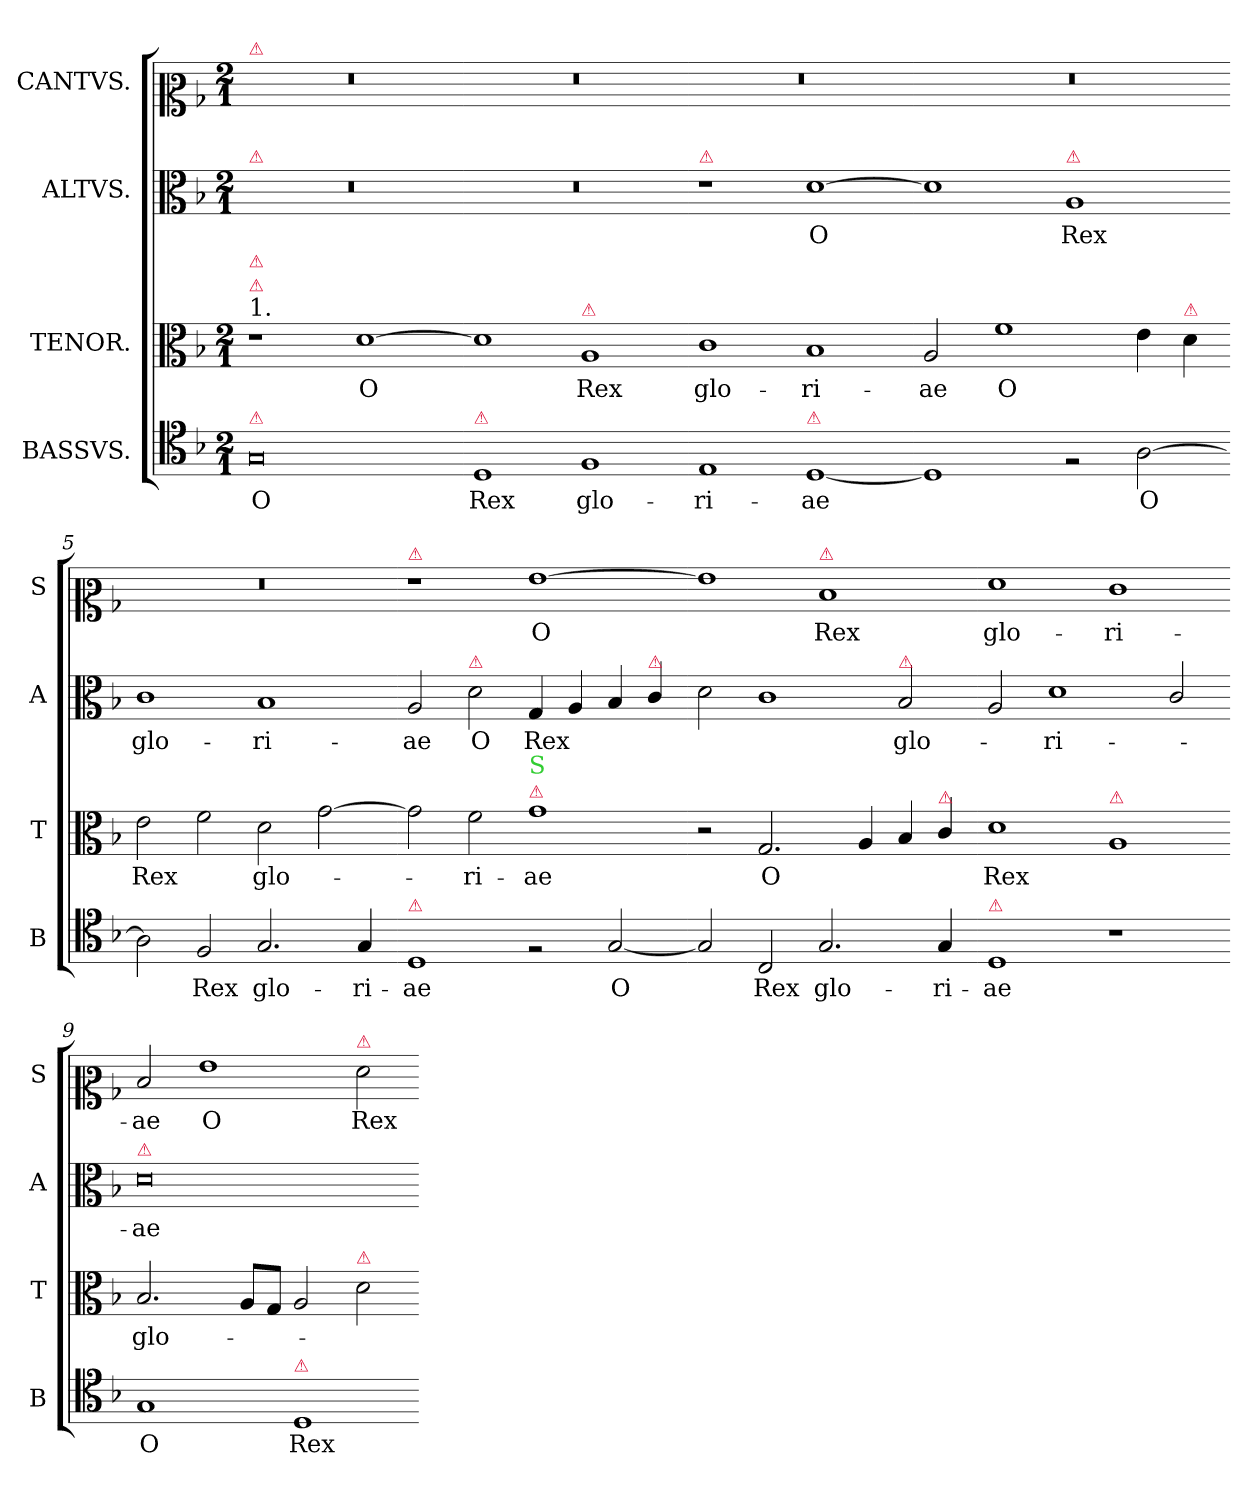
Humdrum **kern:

**kern	**text	**kern	**text	**kern	**text	**kern	**text
*part4	*part4	*part3	*part3	*part2	*part2	*part1	*part1
*staff4	*staff4	*staff3	*staff3	*staff2	*staff2	*staff1	*staff1
*I"BASSVS.	*	*I"TENOR.	*	*I"ALTVS.	*	*I"CANTVS.	*
*I'B	*	*I'T	*	*I'A	*	*I'S	*
*clefC4	*	*clefC3	*	*clefC3	*	*clefC2	*
*k[b-]	*	*k[b-]	*	*k[b-]	*	*k[b-]	*
*F:	*	*F:	*	*F:	*	*F:	*
*M2/1	*	*M2/1	*	*M2/1	*	*M2/1	*
=1	=1	=1	=1	=1	=1	=1	=1
!	!	!	!	!	!	!LO:TX:a:color=crimson:t=⚠	!
!	!	!	!	!LO:TX:a:color=crimson:t=⚠	!	!	!
!	!	!LO:TX:a:t=1.	!	!	!	!	!
!	!	!LO:TX:a:color=crimson:t=⚠	!	!	!	!	!
!	!	!LO:TX:a:color=crimson:t=⚠	!	!	!	!	!
!LO:TX:a:color=crimson:t=⚠	!	!	!	!	!	!	!
0G	O	1r	.	0r	.	0r	.
.	.	[1d	O	.	.	.	.
=2-	=2-	=2-	=2-	=2-	=2-	=2-	=2-
!LO:TX:a:color=crimson:t=⚠	!	!	!	!	!	!	!
1D	Rex	1d]	.	0r	.	0r	.
!	!	!LO:TX:a:color=crimson:t=⚠	!	!	!	!	!
1F	glo-	1A	Rex	.	.	.	.
=3-	=3-	=3-	=3-	=3-	=3-	=3-	=3-
!	!	!	!	!LO:TX:a:color=crimson:t=⚠	!	!	!
1E	-ri-	1c	glo-	1r	.	0r	.
!LO:TX:a:color=crimson:t=⚠	!	!	!	!	!	!	!
[1D	-ae	1B-	-ri-	[1d	O	.	.
=4-	=4-	=4-	=4-	=4-	=4-	=4-	=4-
1D]	.	2A/	-ae	1d]	.	0r	.
!	!	!	!LO:LY:i	!	!	!	!
.	.	1f	O	.	.	.	.
!	!	!	!	!LO:TX:a:color=crimson:t=⚠	!	!	!
2rF	.	.	.	1A	Rex	.	.
!	!LO:LY:i	!	!	!	!	!	!
[2A\	O	4e\	.	.	.	.	.
!	!	!LO:TX:a:color=crimson:t=⚠	!	!	!	!	!
.	.	4d\	.	.	.	.	.
=5-	=5-	=5-	=5-	=5-	=5-	=5-	=5-
!	!	!	!LO:LY:i	!	!	!	!
2A\]	.	2e\	Rex	1c	glo-	0r	.
!	!LO:LY:i	!	!	!	!	!	!
2F/	Rex	2f\	.	.	.	.	.
!	!LO:LY:i	!	!LO:LY:i	!	!	!	!
2.G/	glo-	2d\	glo-	1B-	-ri-	.	.
.	.	[2g\	.	.	.	.	.
!	!LO:LY:i	!	!	!	!	!	!
4G/	-ri-	.	.	.	.	.	.
=6-	=6-	=6-	=6-	=6-	=6-	=6-	=6-
!	!	!	!	!	!	!LO:TX:a:color=crimson:t=⚠	!
!LO:TX:a:color=crimson:t=⚠	!	!	!	!	!	!	!
!	!LO:LY:i	!	!	!	!	!	!
1D	-ae	2g\]	.	2A/	-ae	1r	.
!	!	!	!	!LO:TX:a:color=crimson:t=⚠	!	!	!
!	!	!	!LO:LY:i	!	!	!	!
.	.	2f\	-ri-	2d\	O	.	.
!	!	!LO:TX:a:color=crimson:t=⚠	!	!	!	!	!
!	!	!LO:TX:a:color=limegreen:t=S	!	!	!	!	!
!	!	!	!LO:LY:i	!	!	!	!
2rF	.	1g	-ae	4G/	Rex	[1g	O
.	.	.	.	4A/	.	.	.
!	!LO:LY:i	!	!	!	!	!	!
[2G/	O	.	.	4B-/	.	.	.
!	!	!	!	!LO:TX:a:color=crimson:t=⚠	!	!	!
.	.	.	.	4c/	.	.	.
=7-	=7-	=7-	=7-	=7-	=7-	=7-	=7-
2G/]	.	2r	.	2d\	.	1g]	.
!	!LO:LY:i	!	!	!	!	!	!
2C/	Rex	2.G/	O	1c	.	.	.
!	!	!	!	!	!	!LO:TX:a:color=crimson:t=⚠	!
!	!LO:LY:i	!	!	!	!	!	!
2.G/	glo-	.	.	.	.	1d	Rex
.	.	4A/	.	.	.	.	.
!	!	!	!	!LO:TX:a:color=crimson:t=⚠	!	!	!
.	.	4B-/	.	2B-/	glo-	.	.
!	!	!LO:TX:a:color=crimson:t=⚠	!	!	!	!	!
!	!LO:LY:i	!	!	!	!	!	!
4G/	-ri-	4c/	.	.	.	.	.
=8-	=8-	=8-	=8-	=8-	=8-	=8-	=8-
!LO:TX:a:color=crimson:t=⚠	!	!	!	!	!	!	!
!	!LO:LY:i	!	!	!	!	!	!
1D	-ae	1d	Rex	2A/	.	1f	glo-
.	.	.	.	1d	-ri-	.	.
!	!	!LO:TX:a:color=crimson:t=⚠	!	!	!	!	!
1r	.	1A	.	.	.	1e	-ri-
.	.	.	.	2c/	.	.	.
=9-	=9-	=9-	=9-	=9-	=9-	=9-	=9-
!	!	!	!	!LO:TX:a:color=crimson:t=⚠	!	!	!
1G	O	2.B-/	glo-	0d	-ae	2d/	-ae
!	!	!	!	!	!	!	!LO:LY:i
.	.	.	.	.	.	1g	O
.	.	8A/L	.	.	.	.	.
.	.	8G/J	.	.	.	.	.
!LO:TX:a:color=crimson:t=⚠	!	!	!	!	!	!	!
1D	Rex	2A/	.	.	.	.	.
!	!	!	!	!	!	!LO:TX:a:color=crimson:t=⚠	!
!	!	!LO:TX:a:color=crimson:t=⚠	!	!	!	!	!
!	!	!	!	!	!	!	!LO:LY:i
.	.	2d\	.	.	.	2f\	Rex
=-	=-	=-	=-	=-	=-	=-	=-
*-	*-	*-	*-	*-	*-	*-	*-
